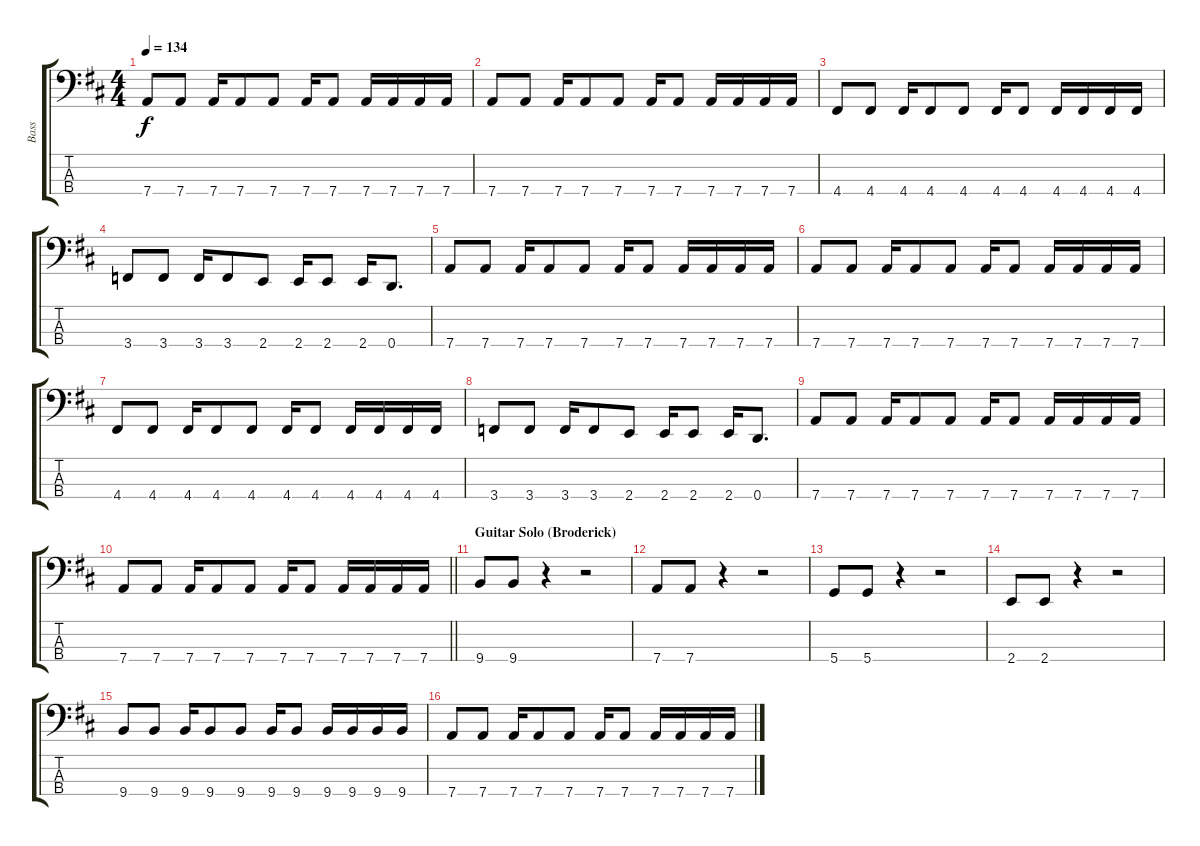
\track ("Bass" "Bass") {instrument electricbasspick}
\staff {score tabs}
\tuning (F2 C2 G1 D1) {hide}
\ts (4 4)
\tempo 134
\clef f4
\ks bminor
7.4.8{dy f} 7.4.8 7.4.16 7.4.8 7.4.8 7.4.16 7.4.8 7.4.16 7.4.16 7.4.16 7.4.16 |
7.4.8 7.4.8 7.4.16 7.4.8 7.4.8 7.4.16 7.4.8 7.4.16 7.4.16 7.4.16 7.4.16 |
4.4.8 4.4.8 4.4.16 4.4.8 4.4.8 4.4.16 4.4.8 4.4.16 4.4.16 4.4.16 4.4.16 |
3.4.8 3.4.8 3.4.16 3.4.8 2.4.8 2.4.16 2.4.8 2.4.16 0.4.8{d} |
7.4.8 7.4.8 7.4.16 7.4.8 7.4.8 7.4.16 7.4.8 7.4.16 7.4.16 7.4.16 7.4.16 |
7.4.8 7.4.8 7.4.16 7.4.8 7.4.8 7.4.16 7.4.8 7.4.16 7.4.16 7.4.16 7.4.16 |
4.4.8 4.4.8 4.4.16 4.4.8 4.4.8 4.4.16 4.4.8 4.4.16 4.4.16 4.4.16 4.4.16 |
3.4.8 3.4.8 3.4.16 3.4.8 2.4.8 2.4.16 2.4.8 2.4.16 0.4.8{d} |
7.4.8 7.4.8 7.4.16 7.4.8 7.4.8 7.4.16 7.4.8 7.4.16 7.4.16 7.4.16 7.4.16 |
\barLineRight lightlight
7.4.8 7.4.8 7.4.16 7.4.8 7.4.8 7.4.16 7.4.8 7.4.16 7.4.16 7.4.16 7.4.16 |
\section ("" "Guitar Solo (Broderick)")
9.4.8 9.4.8 r.4 r.2 |
7.4.8 7.4.8 r.4 r.2 |
5.4.8 5.4.8 r.4 r.2 |
2.4.8 2.4.8 r.4 r.2 |
9.4.8 9.4.8 9.4.16 9.4.8 9.4.8 9.4.16 9.4.8 9.4.16 9.4.16 9.4.16 9.4.16 |
7.4.8 7.4.8 7.4.16 7.4.8 7.4.8 7.4.16 7.4.8 7.4.16 7.4.16 7.4.16 7.4.16
